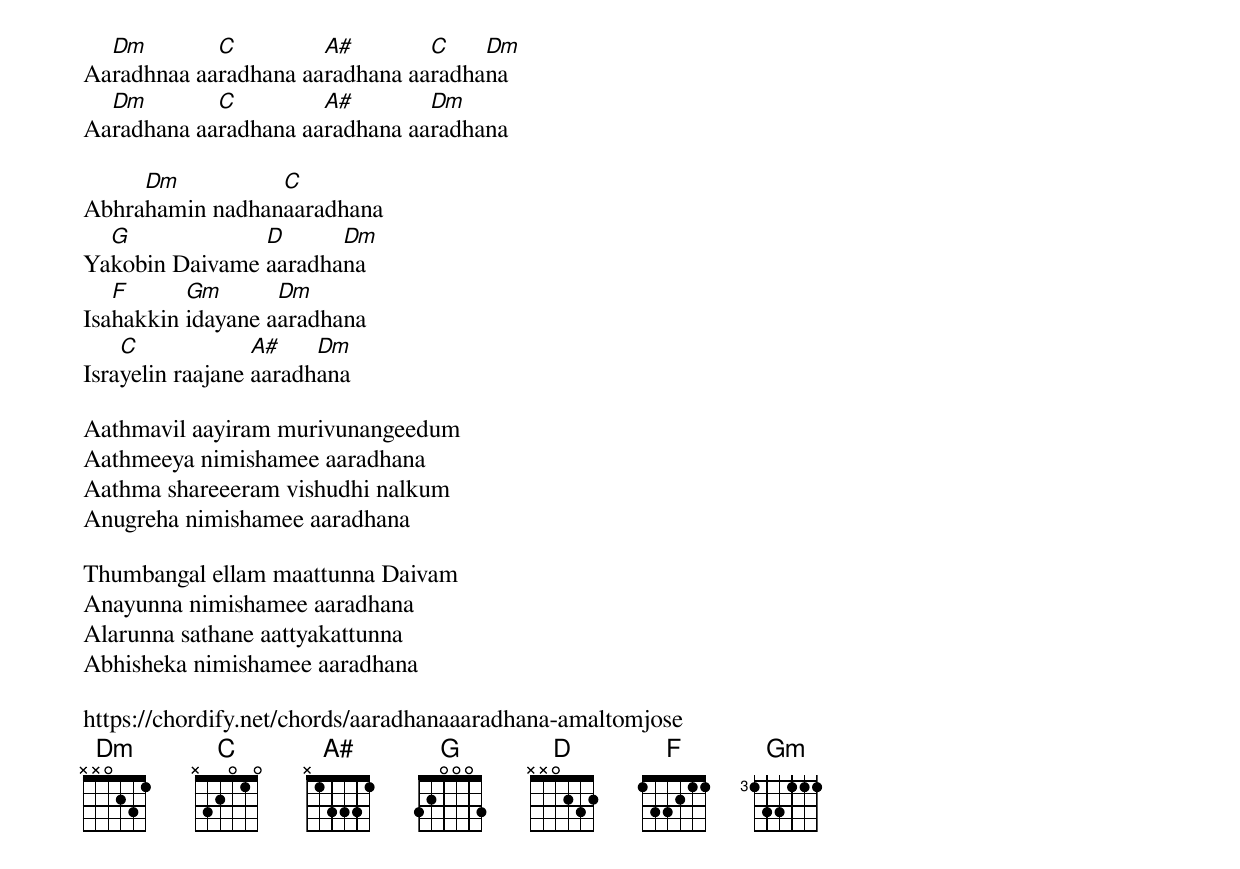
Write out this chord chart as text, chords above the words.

  Dm        C         A#        C    Dm
Aaradhnaa aaradhana aaradhana aaradhana
  Dm        C         A#        Dm
Aaradhana aaradhana aaradhana aaradhana

     Dm          C
Abhrahamin nadhanaaradhana
  G             D      Dm
Yakobin Daivame aaradhana
   F      Gm       Dm
Isahakkin idayane aaradhana
    C             A#    Dm
Israyelin raajane aaradhana

Aathmavil aayiram murivunangeedum
Aathmeeya nimishamee aaradhana
Aathma shareeeram vishudhi nalkum
Anugreha nimishamee aaradhana

Thumbangal ellam maattunna Daivam
Anayunna nimishamee aaradhana
Alarunna sathane aattyakattunna
Abhisheka nimishamee aaradhana

https://chordify.net/chords/aaradhanaaaradhana-amaltomjose
